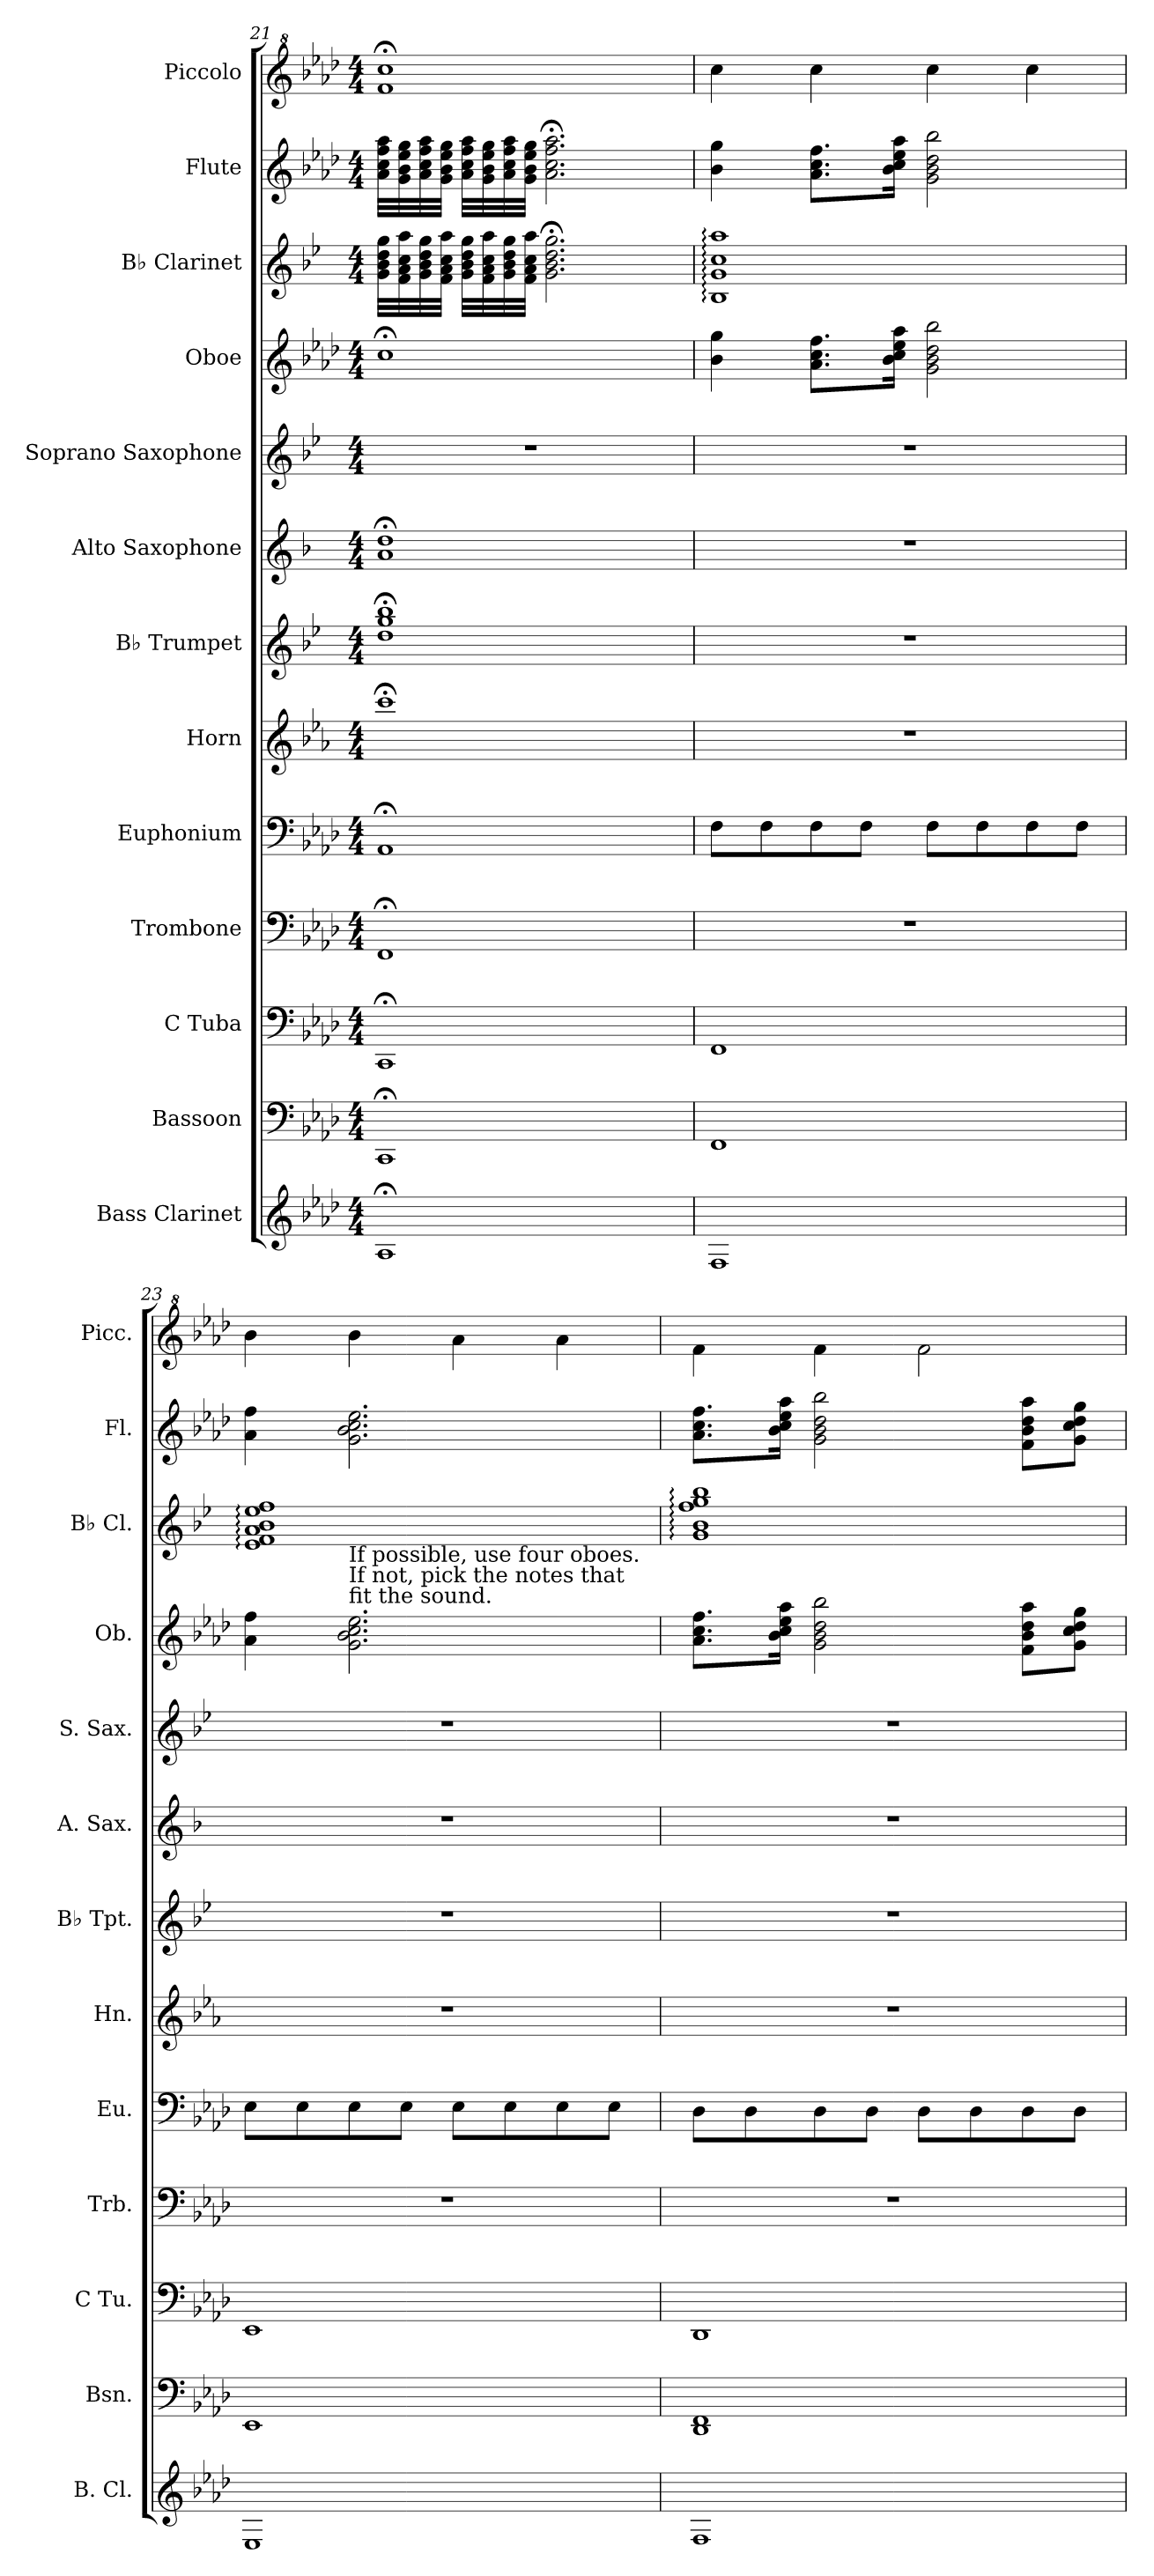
**kern	**kern	**kern	**kern	**kern	**kern	**kern	**kern	**kern	**kern	**kern	**kern	**kern
*part13	*part12	*part11	*part10	*part9	*part8	*part7	*part6	*part5	*part4	*part3	*part2	*part1
*staff13	*staff12	*staff11	*staff10	*staff9	*staff8	*staff7	*staff6	*staff5	*staff4	*staff3	*staff2	*staff1
*I"Bass Clarinet	*I"Bassoon	*I"C Tuba	*I"Trombone	*I"Euphonium	*I"Horn	*I"B♭ Trumpet	*I"Alto Saxophone	*I"Soprano Saxophone	*I"Oboe	*I"B♭ Clarinet	*I"Flute	*I"Piccolo
*I'B. Cl.	*I'Bsn.	*I'C Tu.	*I'Trb.	*I'Eu.	*I'Hn.	*I'B♭ Tpt.	*I'A. Sax.	*I'S. Sax.	*I'Ob.	*I'B♭ Cl.	*I'Fl.	*I'Picc.
*clefG2	*clefF4	*clefF4	*clefF4	*clefF4	*clefG2	*clefG2	*clefG2	*clefG2	*clefG2	*clefG2	*clefG2	*clefG^2
*ITrd8c14	*	*	*	*	*ITrd4c7	*ITrd1c2	*ITrd5c9	*ITrd1c2	*	*ITrd1c2	*	*ITrd-7c-12
*k[b-e-a-d-]	*k[b-e-a-d-]	*k[b-e-a-d-]	*k[b-e-a-d-]	*k[b-e-a-d-]	*k[b-e-a-d-]	*k[b-e-a-d-]	*k[b-e-a-d-]	*k[b-e-a-d-]	*k[b-e-a-d-]	*k[b-e-a-d-]	*k[b-e-a-d-]	*k[b-e-a-d-]
*A-:	*A-:	*A-:	*A-:	*A-:	*A-:	*A-:	*A-:	*A-:	*A-:	*A-:	*A-:	*A-:
*M4/4	*M4/4	*M4/4	*M4/4	*M4/4	*M4/4	*M4/4	*M4/4	*M4/4	*M4/4	*M4/4	*M4/4	*M4/4
=21	=21	=21	=21	=21	=21	=21	=21	=21	=21	=21	=21	=21
1AA-;<	1CC;<	1CC;<	1FF;	1AA-;	1ff;	1cc; 1ff; 1aa-;	1c;< 1f;<	1r	1cc;<	32f\ 32a-\ 32cc\ 32ff\LLL	32a-\ 32cc\ 32ff\ 32aa-\LLL	1fff; 1cccc;
.	.	.	.	.	.	.	.	.	.	32e-\ 32g\ 32b-\ 32gg\	32g\ 32b-\ 32ee-\ 32gg\	.
.	.	.	.	.	.	.	.	.	.	32f\ 32a-\ 32cc\ 32ff\	32a-\ 32cc\ 32ff\ 32aa-\	.
.	.	.	.	.	.	.	.	.	.	32e-\ 32g\ 32b-\ 32gg\JJJ	32g\ 32b-\ 32ee-\ 32gg\JJJ	.
.	.	.	.	.	.	.	.	.	.	32f\ 32a-\ 32cc\ 32ff\LLL	32a-\ 32cc\ 32ff\ 32aa-\LLL	.
.	.	.	.	.	.	.	.	.	.	32e-\ 32g\ 32b-\ 32gg\	32g\ 32b-\ 32ee-\ 32gg\	.
.	.	.	.	.	.	.	.	.	.	32f\ 32a-\ 32cc\ 32ff\	32a-\ 32cc\ 32ff\ 32aa-\	.
.	.	.	.	.	.	.	.	.	.	32e-\ 32g\ 32b-\ 32gg\JJJ	32g\ 32b-\ 32ee-\ 32gg\JJJ	.
.	.	.	.	.	.	.	.	.	.	2.f\;< 2.a-\;< 2.cc\;< 2.ff\;<	2.a-\;< 2.cc\;< 2.ff\;< 2.aa-\;<	.
!!LO:PB:g=z
=22	=22	=22	=22	=22	=22	=22	=22	=22	=22	=22	=22	=22
1FF	1FF	1FF	1r	8F\L	1r	1r	1r	1r	4b-\ 4gg\	1A-: 1f: 1b-: 1gg:	4b-\ 4gg\	4cccc\
.	.	.	.	8F\	.	.	.	.	.	.	.	.
.	.	.	.	8F\	.	.	.	.	8.a-\ 8.cc\ 8.ff\L	.	8.a-\ 8.cc\ 8.ff\L	4cccc\
.	.	.	.	8F\J	.	.	.	.	.	.	.	.
.	.	.	.	.	.	.	.	.	16b-\ 16cc\ 16ee-\ 16aa-\Jk	.	16b-\ 16cc\ 16ee-\ 16aa-\Jk	.
.	.	.	.	8F\L	.	.	.	.	2g\ 2b-\ 2dd-\ 2bb-\	.	2g\ 2b-\ 2dd-\ 2bb-\	4cccc\
.	.	.	.	8F\	.	.	.	.	.	.	.	.
.	.	.	.	8F\	.	.	.	.	.	.	.	4cccc\
.	.	.	.	8F\J	.	.	.	.	.	.	.	.
=23	=23	=23	=23	=23	=23	=23	=23	=23	=23	=23	=23	=23
1EE-	1EE-	1EE-	1r	8E-\L	1r	1r	1r	1r	4a-\ 4ff\	1d-: 1e-: 1g: 1a-: 1dd-: 1ee-:	4a-\ 4ff\	4bbb-\
.	.	.	.	8E-\	.	.	.	.	.	.	.	.
!	!	!	!	!	!	!	!	!	!LO:TX:a:t=If possible, use four oboes.\nIf not, pick the notes that \nfit the sound.	!	!	!
.	.	.	.	8E-\	.	.	.	.	2.g\ 2.b-\ 2.cc\ 2.ee-\	.	2.g\ 2.b-\ 2.cc\ 2.ee-\	4bbb-\
.	.	.	.	8E-\J	.	.	.	.	.	.	.	.
.	.	.	.	8E-\L	.	.	.	.	.	.	.	4aaa-\
.	.	.	.	8E-\	.	.	.	.	.	.	.	.
.	.	.	.	8E-\	.	.	.	.	.	.	.	4aaa-\
.	.	.	.	8E-\J	.	.	.	.	.	.	.	.
=24	=24	=24	=24	=24	=24	=24	=24	=24	=24	=24	=24	=24
1FF	1DD- 1FF	1DD-	1r	8D-\L	1r	1r	1r	1r	8.a-\ 8.cc\ 8.ff\L	1f: 1a-: 1ee-: 1ff: 1aa-:	8.a-\ 8.cc\ 8.ff\L	4fff\
.	.	.	.	8D-\	.	.	.	.	.	.	.	.
.	.	.	.	.	.	.	.	.	16b-\ 16cc\ 16ee-\ 16aa-\Jk	.	16b-\ 16cc\ 16ee-\ 16aa-\Jk	.
.	.	.	.	8D-\	.	.	.	.	2g\ 2b-\ 2dd-\ 2bb-\	.	2g\ 2b-\ 2dd-\ 2bb-\	4fff\
.	.	.	.	8D-\J	.	.	.	.	.	.	.	.
.	.	.	.	8D-\L	.	.	.	.	.	.	.	2fff\
.	.	.	.	8D-\	.	.	.	.	.	.	.	.
.	.	.	.	8D-\	.	.	.	.	8f\ 8b-\ 8dd-\ 8aa-\L	.	8f\ 8b-\ 8dd-\ 8aa-\L	.
.	.	.	.	8D-\J	.	.	.	.	8g\ 8cc\ 8dd-\ 8gg\J	.	8g\ 8cc\ 8dd-\ 8gg\J	.
=	=	=	=	=	=	=	=	=	=	=	=	=
*-	*-	*-	*-	*-	*-	*-	*-	*-	*-	*-	*-	*-
